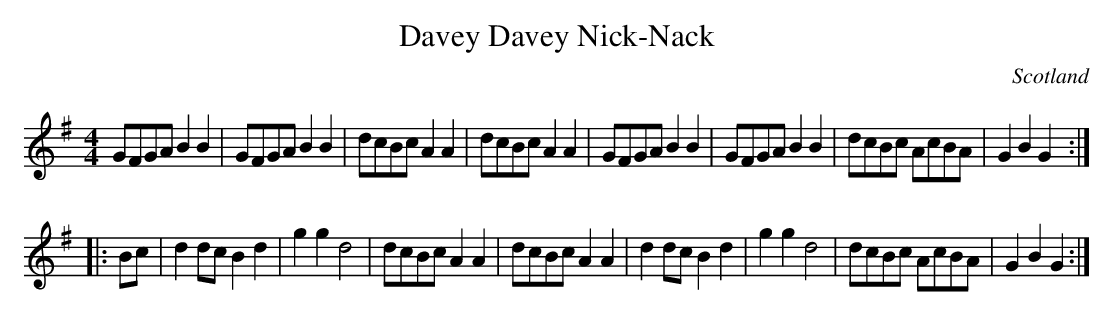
X:1
T:Davey Davey Nick-Nack
M:4/4
O:Scotland
O:England
K:G major
GFGA B2B2|GFGA B2B2|dcBc A2A2|dcBc A2A2|\
GFGA B2B2|GFGA B2B2|dcBc AcBA|G2B2 G2::
Bc|\
d2dc B2d2|g2g2 d4|dcBc A2A2|dcBc A2A2|\
d2dc B2d2|g2g2 d4|dcBc AcBA|G2B2 G2:|
